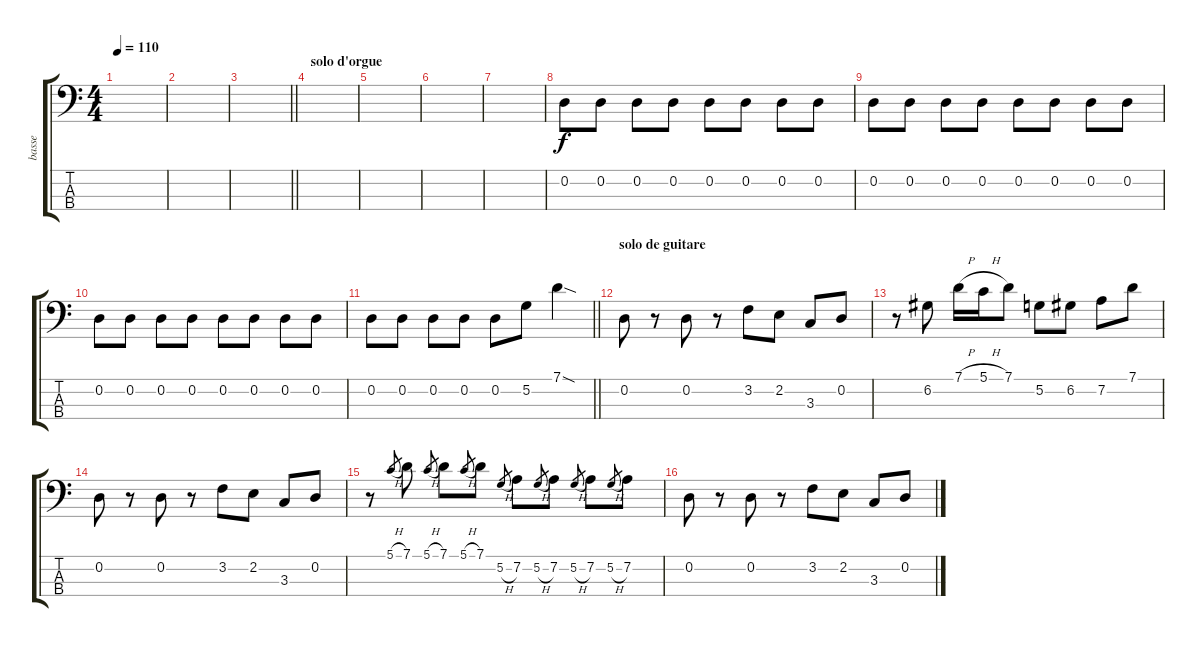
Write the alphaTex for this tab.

\track ("basse" "basse") {instrument electricbassfinger}
\staff {score tabs}
\tuning (G2 D2 A1 E1) {hide}
\ts (4 4)
\tempo 110
\clef f4
\ks c
|
|
\barLineRight lightlight
|
\section ("" "solo d'orgue")
|
|
|
|
0.2.8 0.2.8 0.2.8 0.2.8 0.2.8 0.2.8 0.2.8 0.2.8 |
0.2.8 0.2.8 0.2.8 0.2.8 0.2.8 0.2.8 0.2.8 0.2.8 |
0.2.8 0.2.8 0.2.8 0.2.8 0.2.8 0.2.8 0.2.8 0.2.8 |
\barLineRight lightlight
0.2.8 0.2.8 0.2.8 0.2.8 0.2.8 5.2.8 7.1{sod}.4 |
\section ("" "solo de guitare")
0.2.8 r.8 0.2.8 r.8 3.2.8 2.2.8 3.3.8 0.2.8 |
r.8 6.2.8 7.1{h}.16 5.1{h}.16 7.1.8 5.2.8 6.2.8 7.2.8 7.1.8 |
0.2.8 r.8 0.2.8 r.8 3.2.8 2.2.8 3.3.8 0.2.8 |
r.8 5.1{h}.8{gr} 7.1.8 5.1{h}.8{gr} 7.1.8 5.1{h}.8{gr} 7.1.8 5.2{h}.8{gr} 7.2.8 5.2{h}.8{gr} 7.2.8 5.2{h}.8{gr} 7.2.8 5.2{h}.8{gr} 7.2.8 |
0.2.8 r.8 0.2.8 r.8 3.2.8 2.2.8 3.3.8 0.2.8
